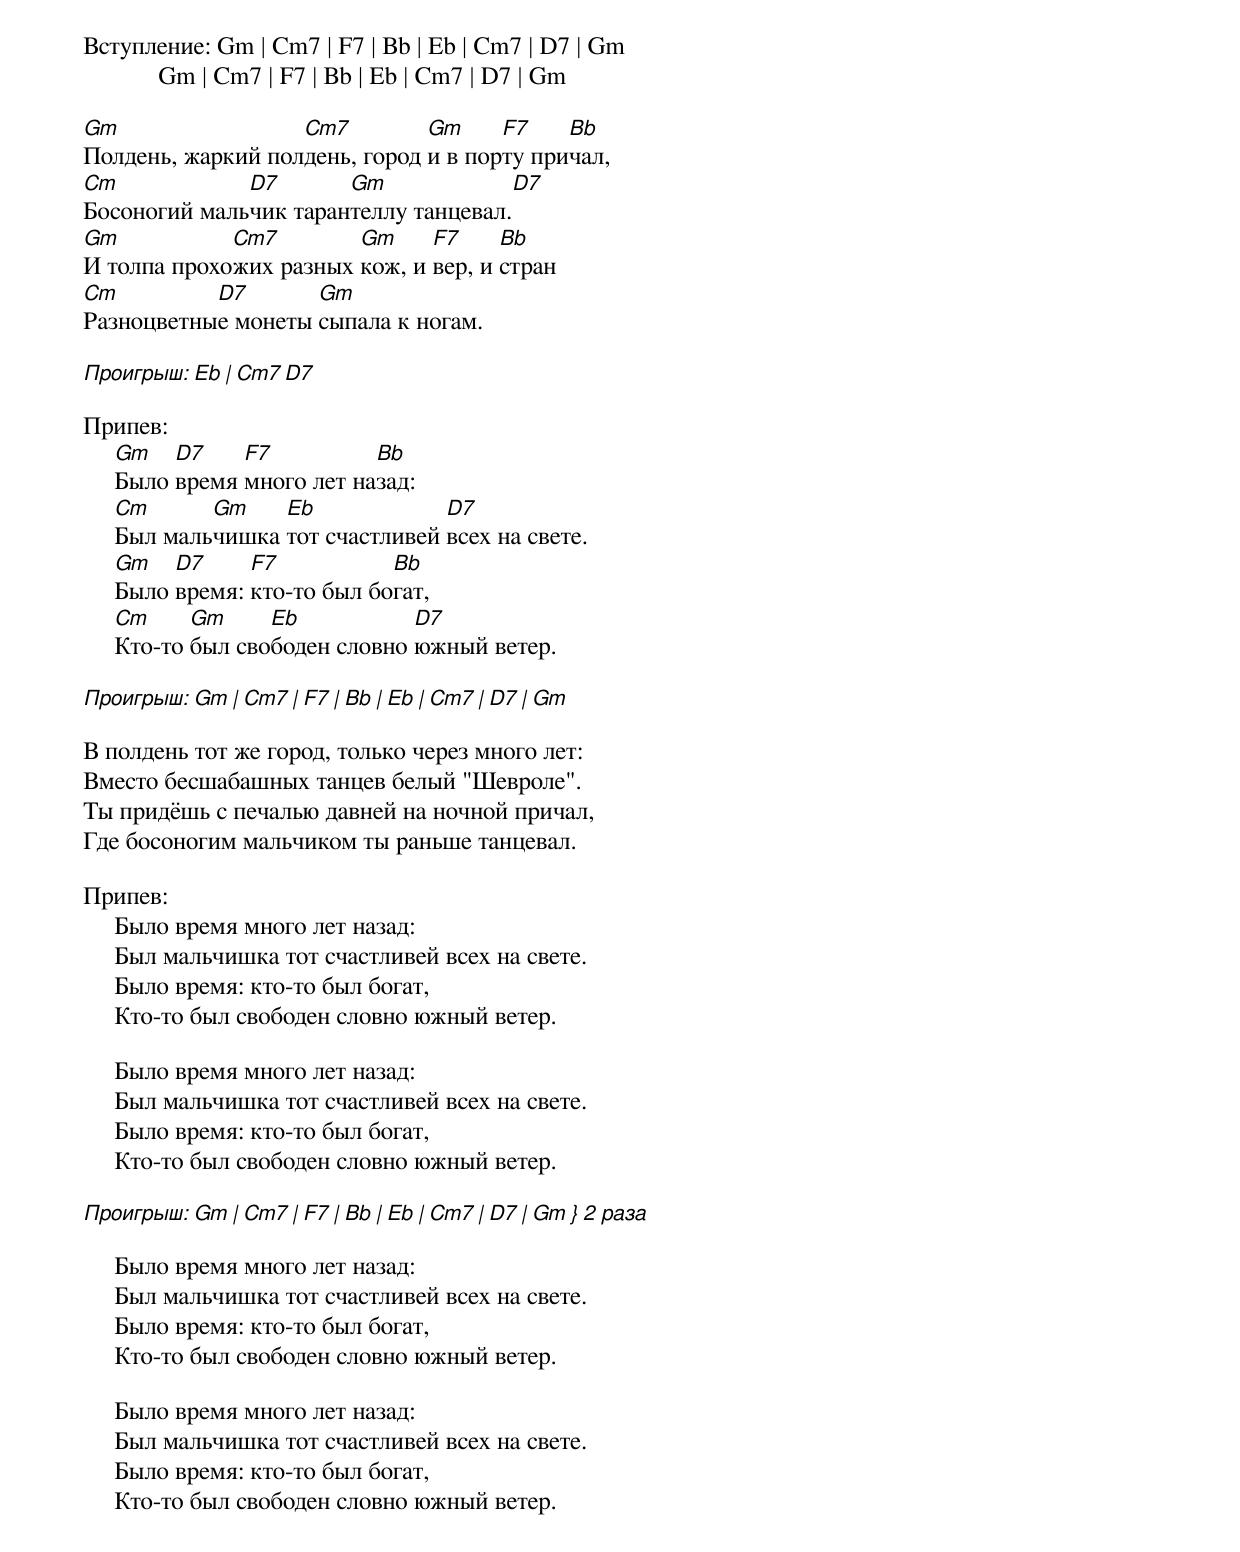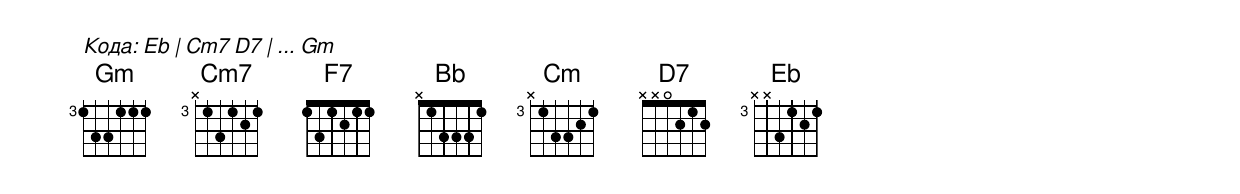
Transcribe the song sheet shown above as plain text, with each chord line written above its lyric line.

Вступление: Gm | Cm7 | F7 | Bb | Eb | Cm7 | D7 | Gm
            Gm | Cm7 | F7 | Bb | Eb | Cm7 | D7 | Gm

Gm                 Cm7         Gm     F7    Bb
Полдень, жаркий полдень, город и в порту причал,
Cm            D7       Gm              D7
Босоногий мальчик тарантеллу танцевал.
Gm           Cm7        Gm     F7     Bb
И толпа прохожих разных кож, и вер, и стран
Cm         D7       Gm
Разноцветные монеты сыпала к ногам.

Проигрыш: Eb | Cm7 D7

Припев:
     Gm   D7    F7          Bb
     Было время много лет назад:
     Cm      Gm    Eb             D7
     Был мальчишка тот счастливей всех на свете.
     Gm   D7     F7           Bb
     Было время: кто-то был богат,
     Cm     Gm     Eb           D7
     Кто-то был свободен словно южный ветер.

Проигрыш: Gm | Cm7 | F7 | Bb | Eb | Cm7 | D7 | Gm

В полдень тот же город, только через много лет:
Вместо бесшабашных танцев белый "Шевроле".
Ты придёшь с печалью давней на ночной причал,
Где босоногим мальчиком ты раньше танцевал.

Припев:
     Было время много лет назад:
     Был мальчишка тот счастливей всех на свете.
     Было время: кто-то был богат,
     Кто-то был свободен словно южный ветер.

     Было время много лет назад:
     Был мальчишка тот счастливей всех на свете.
     Было время: кто-то был богат,
     Кто-то был свободен словно южный ветер.

Проигрыш: Gm | Cm7 | F7 | Bb | Eb | Cm7 | D7 | Gm  } 2 раза

     Было время много лет назад:
     Был мальчишка тот счастливей всех на свете.
     Было время: кто-то был богат,
     Кто-то был свободен словно южный ветер.

     Было время много лет назад:
     Был мальчишка тот счастливей всех на свете.
     Было время: кто-то был богат,
     Кто-то был свободен словно южный ветер.

Кода: Eb | Cm7 D7 | ... Gm
